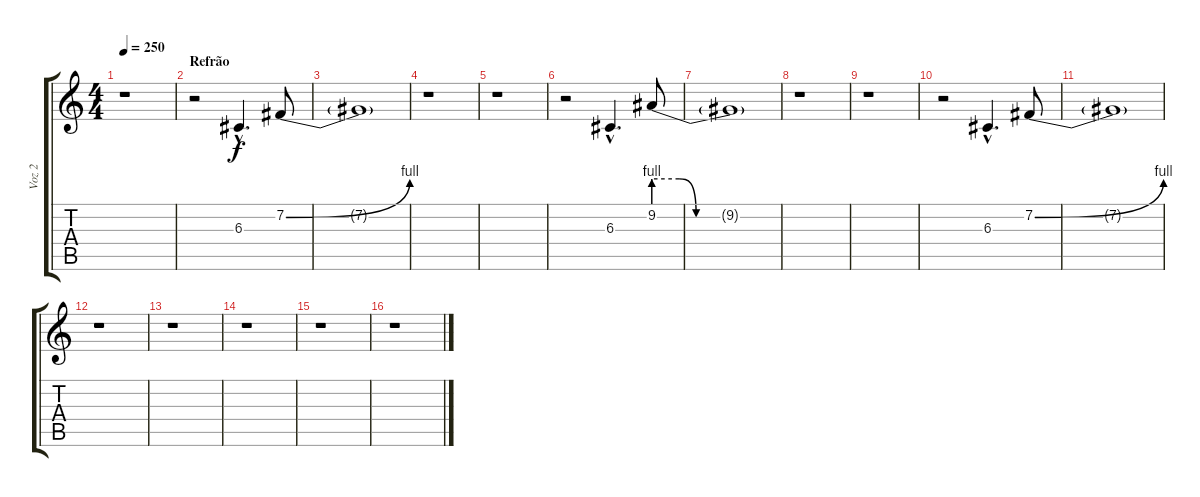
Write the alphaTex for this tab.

\track ("Voz 2" "Voz 2") {instrument altosax}
\staff {score tabs}
\tuning (E4 B3 G3 D3 A2 E2) {hide}
\ts (4 4)
\tempo 250
\clef g2
\ks c
r.1{dy f} |
\section ("" "Refrão")
r.2 6.3{hac}.4{d} 7.2{be (bend 0 0 60 4)}.8 |
7.2{t}.1 |
r.1 |
r.1 |
r.2 6.3{hac}.4{d} 9.2{be (custom 0 4 12 4 20 0 40 0 60 0)}.8 |
9.2{t}.1 |
r.1 |
r.1 |
r.2 6.3{hac}.4{d} 7.2{be (bend 0 0 60 4)}.8 |
7.2{t}.1 |
r.1 |
r.1 |
r.1 |
r.1 |
r.1
